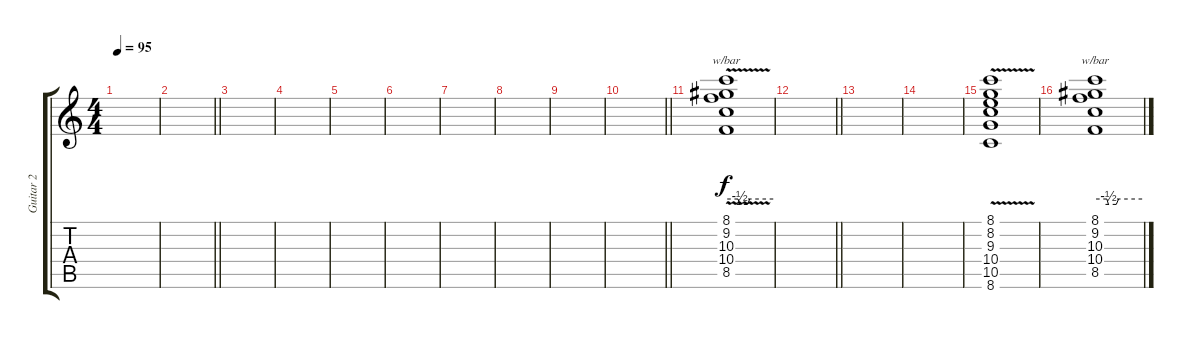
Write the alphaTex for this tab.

\track ("Guitar 2" "Guitar 2") {instrument distortionguitar}
\staff {score tabs}
\tuning (E4 B3 G3 D3 A2 E2) {hide}
\ts (4 4)
\tempo 95
\clef g2
\ks c
|
\barLineRight lightlight
|
|
|
|
|
|
|
|
\barLineRight lightlight
|
(8.1{v} 9.2{v} 10.3{v} 10.4{v} 8.5{v}).1{tbe (custom default 0 0 15 0 17 -2 27 -2 30 0 60 0) volume 8 instrument electricguitarjazz} |
\barLineRight lightlight
|
|
|
(8.1{v} 8.2{v} 9.3{v} 10.4{v} 10.5{v} 8.6{v}).1 |
(8.1 9.2 10.3 10.4 8.5).1{tbe (custom default 0 0 15 0 17 -2 27 -2 30 0 60 0)}
